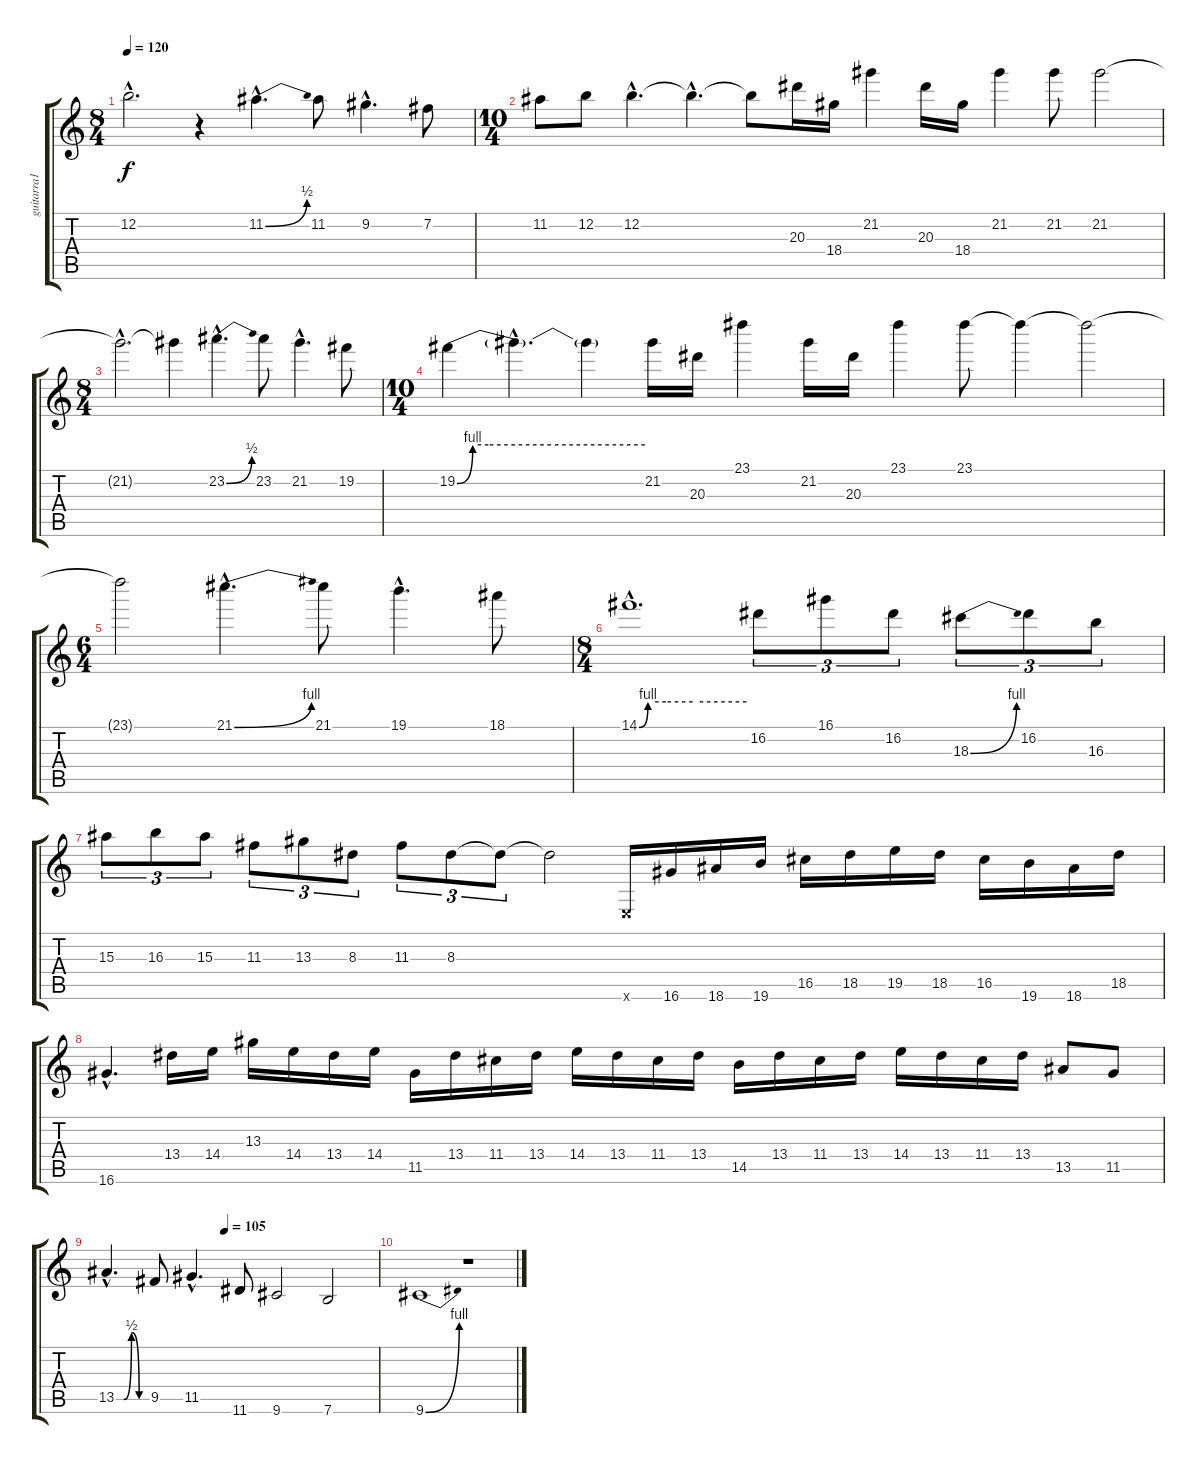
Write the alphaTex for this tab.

\track ("guitarra1" "guitarra1") {instrument distortionguitar}
\staff {score tabs}
\tuning (E4 B3 G3 D3 A2 E2) {hide}
\ts (8 4)
\tempo 120
\clef g2
\ks c
12.2{hac t}.2{d dy f} r.4 11.2{be (bend 0 0 60 2) hac}.4{d volume 13} 11.2.8 9.2{hac}.4{d} 7.2.8 |
\ts (10 4)
11.2.8 12.2.8 12.2{hac}.4{d volume 5} 12.2{hac t}.4{d} 12.2{t}.8 20.3.16{volume 13} 18.4.16 21.2.4 20.3.16 18.4.16 21.2.4 21.2.8 21.2.2{volume 7} |
\ts (8 4)
21.2{hac t}.2{d} 21.2{t}.4 23.2{be (bend 0 0 60 2) hac}.4{d volume 13} 23.2.8 21.2{hac}.4{d} 19.2.8 |
\ts (10 4)
19.2{be (custom 0 0 5 4 10 4 30 4 60 4)}.4 19.2{hac t}.4{d} 19.2{t}.4 21.2.16 20.3.16 23.1.4 21.2.16 20.3.16 23.1.4 23.1.8{volume 6} 23.1{t}.4 23.1{t}.2 |
\ts (6 4)
23.1{t}.2 21.1{be (bend 0 0 60 4) hac}.4{d volume 13} 21.1.8 19.1{hac}.4{d} 18.1.8 |
\ts (8 4)
14.1{be (custom 0 0 5 4 15 4 30 4 60 4) hac}.1{d} 16.2.8{tu (3 2)} 16.1.8{tu (3 2)} 16.2.8{tu (3 2)} 18.3{be (bend 0 0 60 4)}.8{tu (3 2)} 16.2.8{tu (3 2)} 16.3.8{tu (3 2)} |
15.3.8{tu (3 2)} 16.3.8{tu (3 2)} 15.3.8{tu (3 2)} 11.3.8{tu (3 2)} 13.3.8{tu (3 2)} 8.3.8{tu (3 2)} 11.3.8{tu (3 2)} 8.3.8{tu (3 2)} 8.3{t}.8{tu (3 2)} 8.3{t}.2 0.6{x}.16 16.6.16 18.6.16 19.6.16 16.5.16 18.5.16 19.5.16 18.5.16 16.5.16 19.6.16 18.6.16 18.5.16 |
16.6{hac}.4{d} 13.4.16 14.4.16 13.3.16 14.4.16 13.4.16 14.4.16 11.5.16 13.4.16 11.4.16 13.4.16 14.4.16 13.4.16 11.4.16 13.4.16 14.5.16 13.4.16 11.4.16 13.4.16 14.4.16 13.4.16 11.4.16 13.4.16 13.5.8 11.5.8 |
\tempo (105 0.4375)
13.5{be (custom 0 0 15 0 30 2 45 0 60 0) hac}.4{d} 9.5.8 11.5{hac}.4{d} 11.6.8{volume 10} 9.6.2 7.6.2 |
9.6{be (bend 0 0 60 4)}.1{volume 0} r.1
